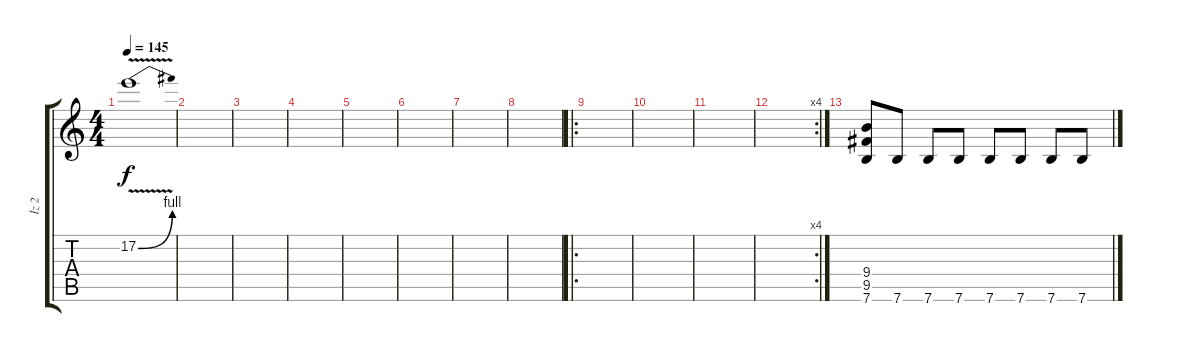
\track ("İz 2" "İz 2") {instrument overdrivenguitar}
\staff {score tabs}
\tuning (E4 B3 G3 D3 A2 E2) {hide}
\ts (4 4)
\tempo 145
\clef g2
\ks c
17.2{be (bend 0 0 60 4) v}.1{dy f} |
|
|
|
|
|
|
|
\ro
|
|
|
\rc 4
|
(9.4 9.5 7.6).8 7.6.8 7.6.8 7.6.8 7.6.8 7.6.8 7.6.8 7.6.8
